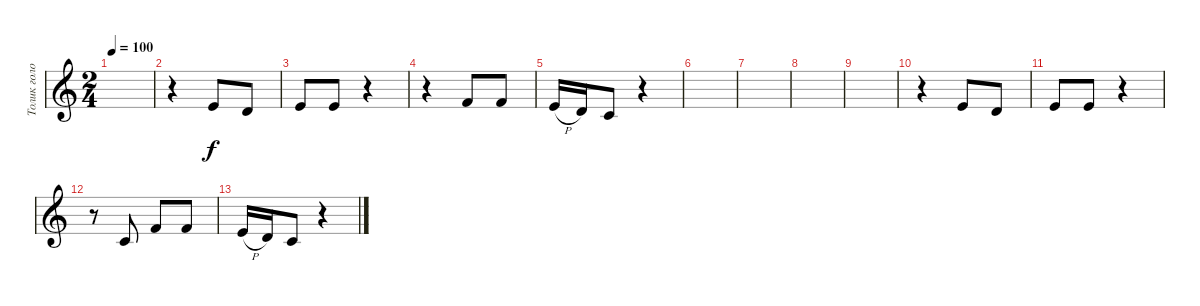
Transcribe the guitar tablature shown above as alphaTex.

\track ("Толик голос" "Толик голо") {instrument tenorsax}
\staff {score}
\tuning (E4 B3 G3 D3 A2 E2) {hide}
\ts (2 4)
\tempo 100
\clef g2
\ks c
|
r.4 5.2.8 3.2.8 |
5.2.8 5.2.8 r.4 |
r.4 6.2.8 6.2.8 |
5.2{h}.16 3.2.16 1.2.8 r.4 |
|
|
|
|
r.4 5.2.8 3.2.8 |
5.2.8 5.2.8 r.4 |
r.8 1.2.8 6.2.8 6.2.8 |
5.2{h}.16 3.2.16 1.2.8 r.4
